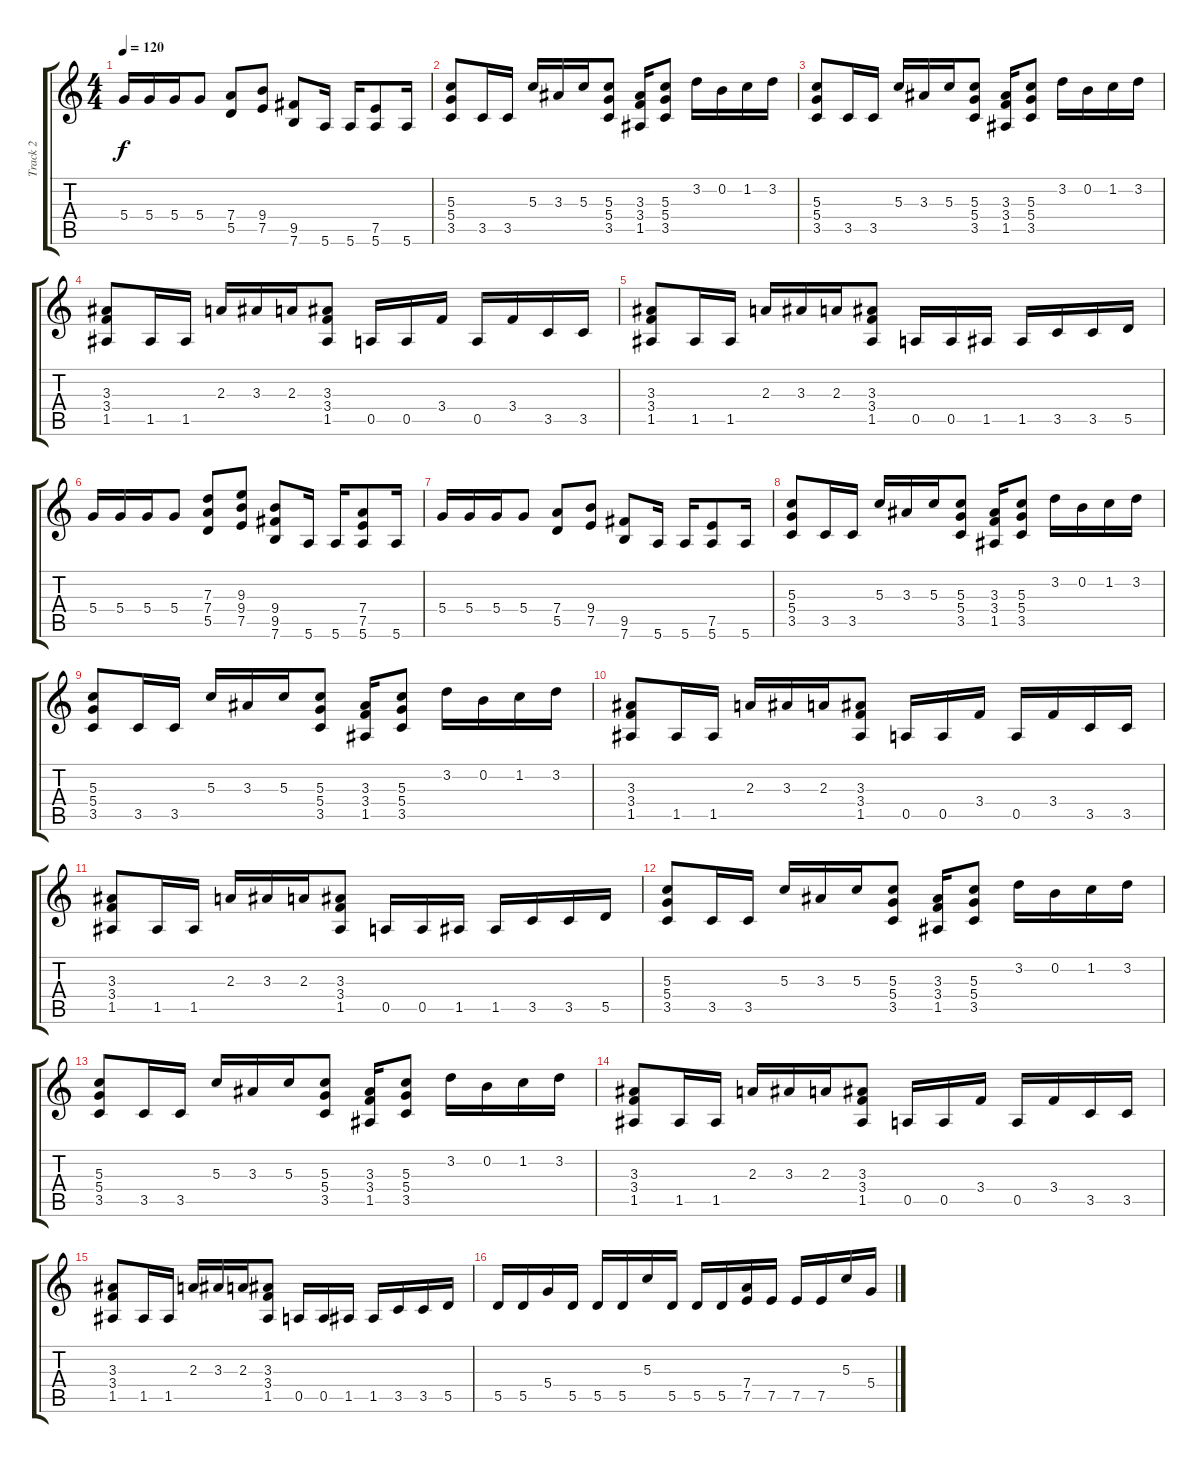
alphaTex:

\track ("Track 2" "Track 2") {instrument distortionguitar}
\staff {score tabs}
\tuning (E4 B3 G3 D3 A2 E2) {hide}
\ts (4 4)
\tempo 120
\clef g2
\ks c
5.4.16{dy f} 5.4.16 5.4.16 5.4.8 (7.4 5.5).8 (9.4 7.5).8 (9.5 7.6).8 5.6.16 5.6.16 (7.5 5.6).8 5.6.16 |
(5.3 5.4 3.5).8 3.5.16 3.5.16 5.3.16 3.3.16 5.3.16 (5.3 5.4 3.5).8 (3.3 3.4 1.5).16 (5.3 5.4 3.5).8 3.2.16 0.2.16 1.2.16 3.2.16 |
(5.3 5.4 3.5).8 3.5.16 3.5.16 5.3.16 3.3.16 5.3.16 (5.3 5.4 3.5).8 (3.3 3.4 1.5).16 (5.3 5.4 3.5).8 3.2.16 0.2.16 1.2.16 3.2.16 |
(3.3 3.4 1.5).8 1.5.16 1.5.16 2.3.16 3.3.16 2.3.16 (3.3 3.4 1.5).8 0.5.16 0.5.16 3.4.16 0.5.16 3.4.16 3.5.16 3.5.16 |
(3.3 3.4 1.5).8 1.5.16 1.5.16 2.3.16 3.3.16 2.3.16 (3.3 3.4 1.5).8 0.5.16 0.5.16 1.5.16 1.5.16 3.5.16 3.5.16 5.5.16 |
5.4.16 5.4.16 5.4.16 5.4.8 (7.3 7.4 5.5).8 (9.3 9.4 7.5).8 (9.4 9.5 7.6).8 5.6.16 5.6.16 (7.4 7.5 5.6).8 5.6.16 |
5.4.16 5.4.16 5.4.16 5.4.8 (7.4 5.5).8 (9.4 7.5).8 (9.5 7.6).8 5.6.16 5.6.16 (7.5 5.6).8 5.6.16 |
(5.3 5.4 3.5).8 3.5.16 3.5.16 5.3.16 3.3.16 5.3.16 (5.3 5.4 3.5).8 (3.3 3.4 1.5).16 (5.3 5.4 3.5).8 3.2.16 0.2.16 1.2.16 3.2.16 |
(5.3 5.4 3.5).8 3.5.16 3.5.16 5.3.16 3.3.16 5.3.16 (5.3 5.4 3.5).8 (3.3 3.4 1.5).16 (5.3 5.4 3.5).8 3.2.16 0.2.16 1.2.16 3.2.16 |
(3.3 3.4 1.5).8 1.5.16 1.5.16 2.3.16 3.3.16 2.3.16 (3.3 3.4 1.5).8 0.5.16 0.5.16 3.4.16 0.5.16 3.4.16 3.5.16 3.5.16 |
(3.3 3.4 1.5).8 1.5.16 1.5.16 2.3.16 3.3.16 2.3.16 (3.3 3.4 1.5).8 0.5.16 0.5.16 1.5.16 1.5.16 3.5.16 3.5.16 5.5.16 |
(5.3 5.4 3.5).8 3.5.16 3.5.16 5.3.16 3.3.16 5.3.16 (5.3 5.4 3.5).8 (3.3 3.4 1.5).16 (5.3 5.4 3.5).8 3.2.16 0.2.16 1.2.16 3.2.16 |
(5.3 5.4 3.5).8 3.5.16 3.5.16 5.3.16 3.3.16 5.3.16 (5.3 5.4 3.5).8 (3.3 3.4 1.5).16 (5.3 5.4 3.5).8 3.2.16 0.2.16 1.2.16 3.2.16 |
(3.3 3.4 1.5).8 1.5.16 1.5.16 2.3.16 3.3.16 2.3.16 (3.3 3.4 1.5).8 0.5.16 0.5.16 3.4.16 0.5.16 3.4.16 3.5.16 3.5.16 |
(3.3 3.4 1.5).8 1.5.16 1.5.16 2.3.16 3.3.16 2.3.16 (3.3 3.4 1.5).8 0.5.16 0.5.16 1.5.16 1.5.16 3.5.16 3.5.16 5.5.16 |
5.5.16 5.5.16 5.4.16 5.5.16 5.5.16 5.5.16 5.3.16 5.5.16 5.5.16 5.5.16 (7.4 7.5).16 7.5.16 7.5.16 7.5.16 5.3.16 5.4.16
